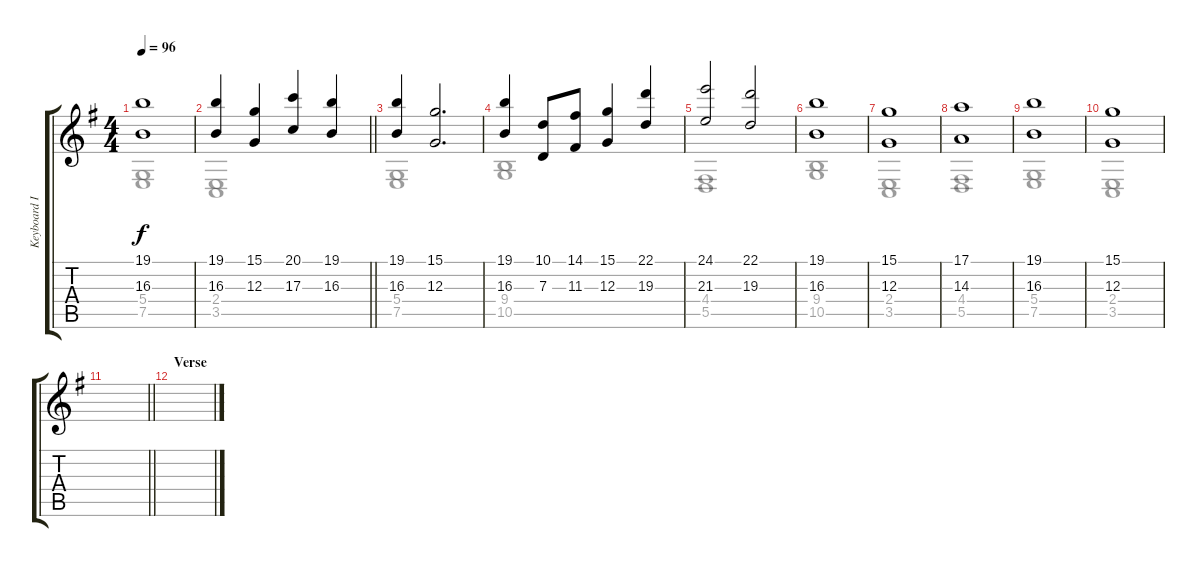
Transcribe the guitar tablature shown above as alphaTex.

\track ("Keyboard I" "Keyboard I") {instrument stringensemble1}
\staff {score tabs}
\tuning (E4 B3 G3 D3 A2 E2) {hide}
\voice
\ts (4 4)
\tempo 96
\clef g2
\ks g
(19.1 16.3).1{dy f} |
\barLineRight lightlight
(19.1 16.3).4 (15.1 12.3).4 (20.1 17.3).4 (19.1 16.3).4 |
\section ("" "")
(19.1 16.3).4 (15.1 12.3).2{d} |
(19.1 16.3).4 (10.1 7.3).8 (14.1 11.3).8 (15.1 12.3).4 (22.1 19.3).4 |
(24.1 21.3).2 (22.1 19.3).2 |
(19.1 16.3).1 |
(15.1 12.3).1 |
(17.1 14.3).1 |
(19.1 16.3).1 |
(15.1 12.3).1 |
\barLineRight lightlight
|
\section ("" "Verse")
|
|
|
|
\voice
\clef g2
\ottava regular
\simile none
\ks g
(5.4 7.5).1{dy f} |
\barLineRight lightlight
(2.4 3.5).1 |
(5.4 7.5).1 |
(9.4 10.5).1 |
(4.4 5.5).1 |
(9.4 10.5).1 |
(2.4 3.5).1 |
(4.4 5.5).1 |
(5.4 7.5).1 |
(2.4 3.5).1 |
\barLineRight lightlight
|
|
|
|
|
